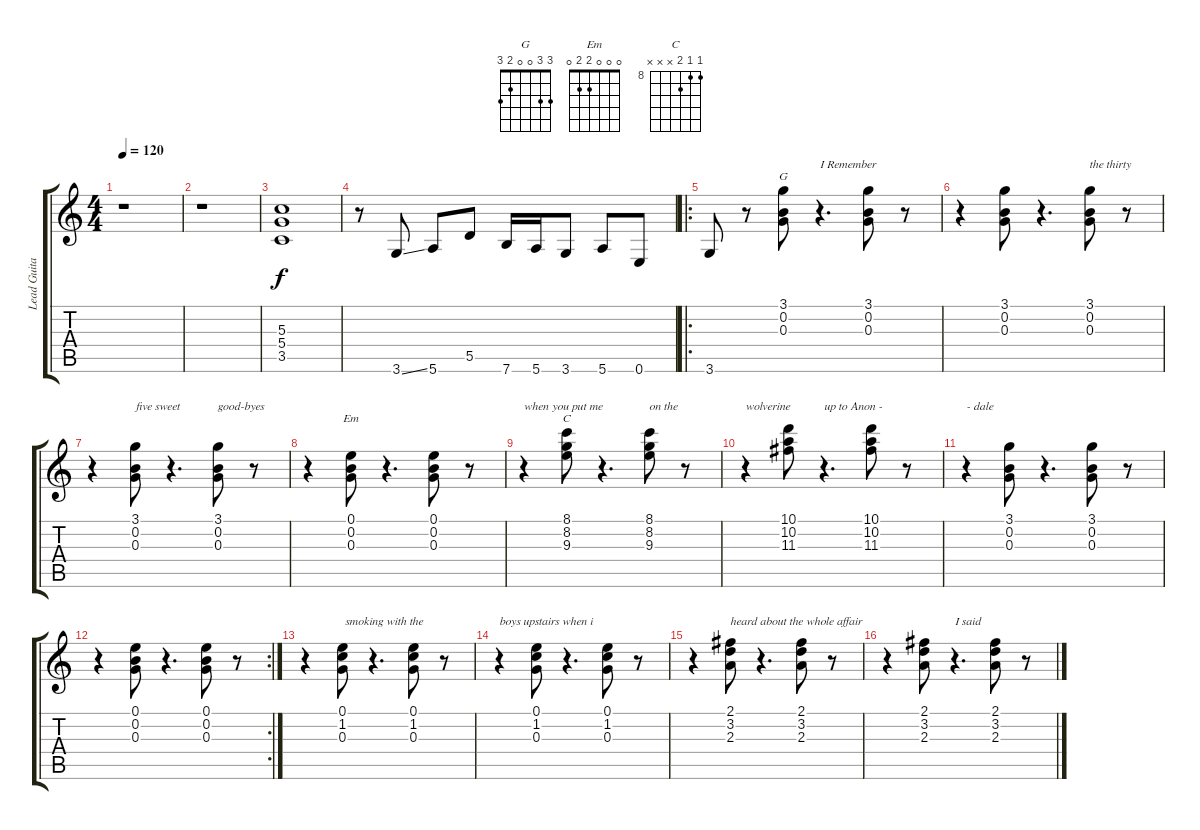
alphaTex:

\track ("Lead Guitar" "Lead Guita") {instrument overdrivenguitar}
\staff {score tabs}
\tuning (E4 B3 G3 D3 A2 E2) {hide}
\chord ("G" 3 3 0 0 2 3)
\chord ("Em" 0 0 0 2 2 0)
\chord ("C" 8 8 9 x x x) {firstfret 8}
\ts (4 4)
\tempo 120
\clef g2
\ks c
r.1{dy f instrument overdrivenguitar} |
r.1 |
(5.3 5.4 3.5).1 |
r.8 3.6{ss}.8 5.6.8 5.5.8 7.6.16 5.6.16 3.6.8 5.6.8 0.6.8 |
\ro
3.6.8 r.8 (3.1 0.2 0.3).8{ch "G"} r.4{d txt "I Remember"} (3.1 0.2 0.3).8 r.8 |
r.4 (3.1 0.2 0.3).8 r.4{d} (3.1 0.2 0.3).8{txt "the thirty"} r.8 |
r.4 (3.1 0.2 0.3).8{txt "five sweet"} r.4{d} (3.1 0.2 0.3).8{txt "good-byes"} r.8 |
r.4 (0.1 0.2 0.3).8{ch "Em"} r.4{d} (0.1 0.2 0.3).8 r.8 |
r.4{txt "when you put me"} (8.1 8.2 9.3).8{ch "C"} r.4{d} (8.1 8.2 9.3).8{txt "on the"} r.8 |
r.4{txt "wolverine"} (10.1 10.2 11.3).8 r.4{d txt "up to Anon -"} (10.1 10.2 11.3).8 r.8 |
r.4{txt "- dale"} (3.1 0.2 0.3).8 r.4{d} (3.1 0.2 0.3).8 r.8 |
\rc 2
r.4 (0.1 0.2 0.3).8 r.4{d} (0.1 0.2 0.3).8 r.8 |
r.4 (0.1 1.2 0.3).8{txt " smoking with the"} r.4{d} (0.1 1.2 0.3).8 r.8 |
r.4{txt "boys upstairs when i"} (0.1 1.2 0.3).8 r.4{d} (0.1 1.2 0.3).8 r.8 |
r.4 (2.1 3.2 2.3).8{txt "heard about the whole affair"} r.4{d} (2.1 3.2 2.3).8 r.8 |
r.4 (2.1 3.2 2.3).8 r.4{d txt "I said"} (2.1 3.2 2.3).8 r.8
